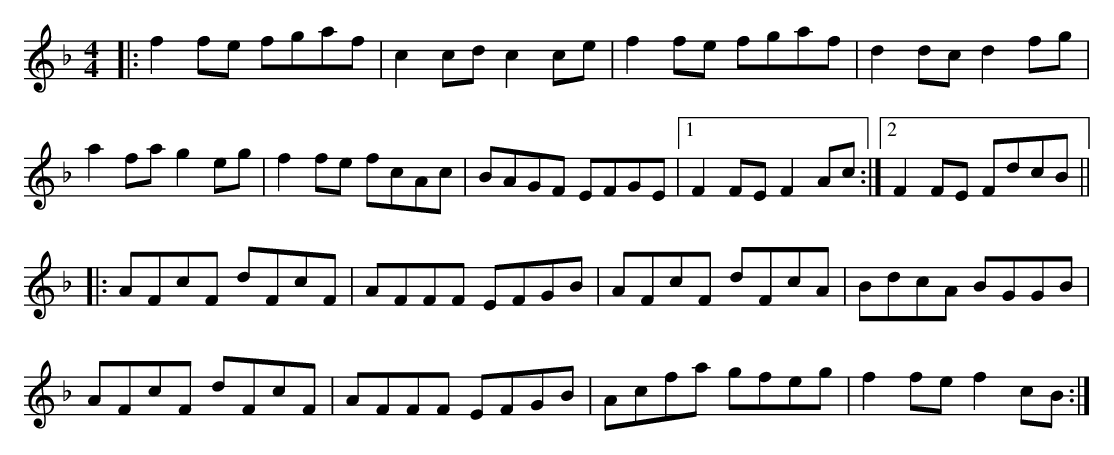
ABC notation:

X:1
M:4/4
K:F
|:f2 fe fgaf|c2 cd c2 ce|f2 fe fgaf|d2 dc d2 fg|
a2 fa g2 eg|f2 fe fcAc|BAGF EFGE|1 F2 FE F2 Ac:|2 F2 FE FdcB||
|:AFcF dFcF|AFFF EFGB|AFcF dFcA|BdcA BGGB|
AFcF dFcF|AFFF EFGB|Acfa gfeg|f2 fe f2 cB:|
